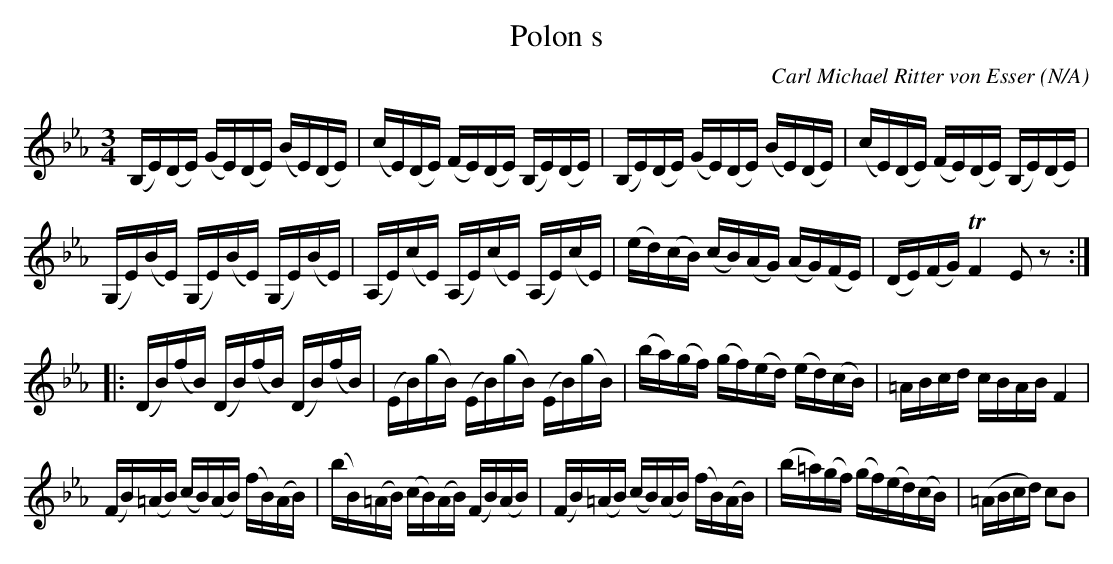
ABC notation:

X:1
T:Polon s
C:Carl Michael Ritter von Esser
O:N/A
M:3/4
L:1/16
K:Eb
 (B,E)(DE) (GE)(DE) (BE)(DE) |(cE)(DE) (FE)(DE) (B,E)(DE) | (B,E)(DE) (GE)(DE) (BE)(DE) |(cE)(DE) (FE)(DE) (B,E)(DE)|
(G,E)(BE) (G,E)(BE) (G,E)(BE)| (A,E)(cE) (A,E)(cE) (A,E)(cE)| (ed)(cB) (cB)(AG) (AG)(FE)| (DE)(FG)TF4 E2z2  :|
|:(DB)(fB) (DB)(fB) (DB)(fB)| (EB)(gB) (EB)(gB) (EB)(gB)|(ba)(gf) (gf)(ed) (ed)(cB)| =ABcd cBAB F4|
(FB)(=AB) (cB)(AB) (fB)(AB)| (bB)(=AB) (cB)(AB) (FB)(AB)| (FB)(=AB) (cB)(AB) (fB)(AB)| (b=a)(gf) (gf)(ed)(cB)| (=ABcd) c2B2|
